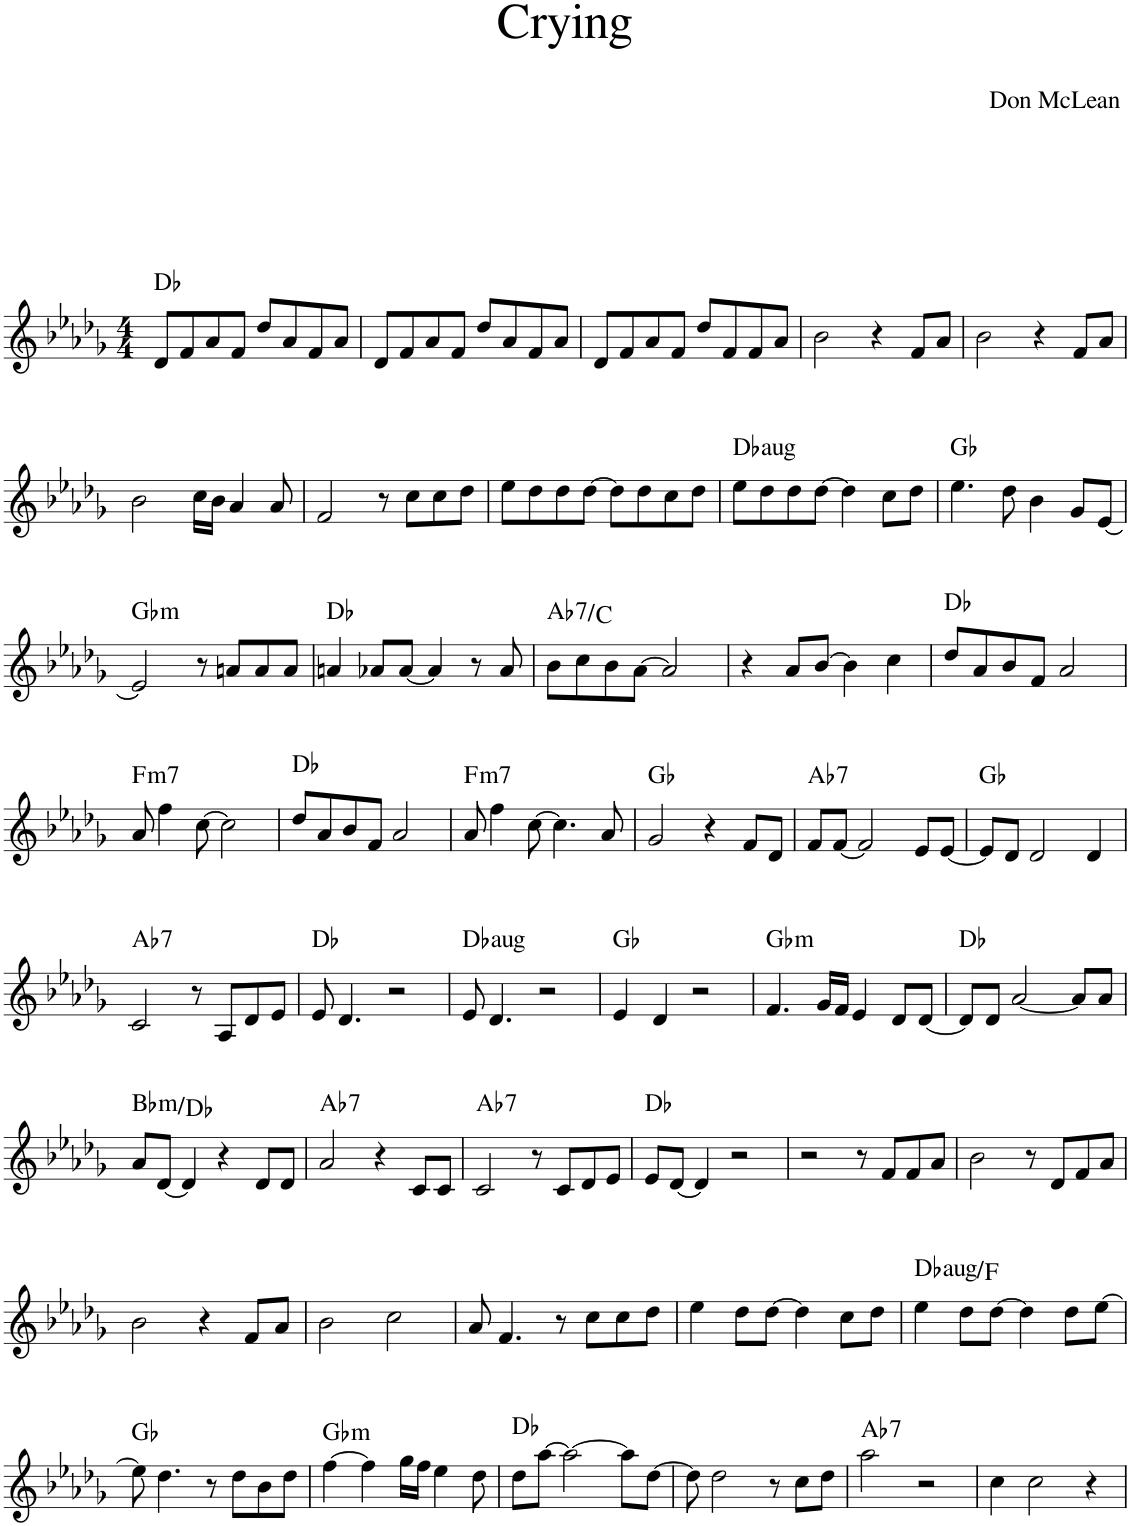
**kern	**harte
*part1	*part1
*staff1	*
*I"Piano	*
*I'Pno.	*
*clefG2	*
*k[b-e-a-d-g-]	*
*M4/4	*
=1	=1
8d-/L	Db:maj
8f/	.
8a-/	.
8f/J	.
8dd-/L	.
8a-/	.
8f/	.
8a-/J	.
=2	=2
8d-/L	.
8f/	.
8a-/	.
8f/J	.
8dd-/L	.
8a-/	.
8f/	.
8a-/J	.
=3	=3
8d-/L	.
8f/	.
8a-/	.
8f/J	.
8dd-/L	.
8f/	.
8f/	.
8a-/J	.
=4	=4
2b-\	.
4r	.
8f/L	.
8a-/J	.
=5	=5
2b-\	.
4r	.
8f/L	.
8a-/J	.
!!LO:LB:g=z
=6	=6
2b-\	.
16cc\LL	.
16b-\JJ	.
4a-/	.
8a-/	.
=7	=7
2f/	.
8r	.
8cc\L	.
8cc\	.
8dd-\J	.
=8	=8
8ee-\L	.
8dd-\	.
8dd-\	.
[8dd-\J	.
8dd-\L]	.
8dd-\	.
8cc\	.
8dd-\J	.
=9	=9
!	!LO:H:kt=aug
8ee-\L	Db:aug
8dd-\	.
8dd-\	.
[8dd-\J	.
4dd-\]	.
8cc\L	.
8dd-\J	.
=10	=10
4.ee-\	Gb:maj
8dd-\	.
4b-\	.
8g-/L	.
[8e-/J	.
!!LO:LB:g=z
=11	=11
!	!LO:H:kt=m
2e-/]	Gb:min
8r	.
8an/L	.
8a/	.
8a/J	.
=12	=12
4an/	Db:maj
8a-X/L	.
[8a-/J	.
4a-/]	.
8r	.
8a-/	.
=13	=13
!	!LO:H:kt=7
8b-\L	Ab:7/3
8cc\	.
8b-\	.
[8a-\J	.
2a-/]	.
=14	=14
4r	.
8a-/L	.
[8b-/J	.
4b-\]	.
4cc\	.
=15	=15
8dd-/L	Db:maj
8a-/	.
8b-/	.
8f/J	.
2a-/	.
!!LO:LB:g=z
=16	=16
!	!LO:H:kt=m7
8a-/	F:min7
4ff\	.
[8cc\	.
2cc\]	.
=17	=17
8dd-/L	Db:maj
8a-/	.
8b-/	.
8f/J	.
2a-/	.
=18	=18
!	!LO:H:kt=m7
8a-/	F:min7
4ff\	.
[8cc\	.
4.cc\]	.
8a-/	.
=19	=19
2g-/	Gb:maj
4r	.
8f/L	.
8d-/J	.
=20	=20
!	!LO:H:kt=7
8f/L	Ab:7
[8f/J	.
2f/]	.
8e-/L	.
[8e-/J	.
=21	=21
8e-/L]	Gb:maj
8d-/J	.
2d-/	.
4d-/	.
!!LO:LB:g=z
=22	=22
!	!LO:H:kt=7
2c/	Ab:7
8r	.
8A-/L	.
8d-/	.
8e-/J	.
=23	=23
8e-/	Db:maj
4.d-/	.
2r	.
=24	=24
!	!LO:H:kt=aug
8e-/	Db:aug
4.d-/	.
2r	.
=25	=25
4e-/	Gb:maj
4d-/	.
2r	.
=26	=26
!	!LO:H:kt=m
4.f/	Gb:min
16g-/LL	.
16f/JJ	.
4e-/	.
8d-/L	.
[8d-/J	.
=27	=27
8d-/L]	Db:maj
8d-/J	.
[2a-/	.
8a-/L]	.
8a-/J	.
!!LO:LB:g=z
=28	=28
!	!LO:H:kt=m
8a-/L	Bb:min/b3
[8d-/J	.
4d-/]	.
4r	.
8d-/L	.
8d-/J	.
=29	=29
!	!LO:H:kt=7
2a-/	Ab:7
4r	.
8c/L	.
8c/J	.
=30	=30
!	!LO:H:kt=7
2c/	Ab:7
8r	.
8c/L	.
8d-/	.
8e-/J	.
=31	=31
8e-/L	Db:maj
[8d-/J	.
4d-/]	.
2r	.
=32	=32
2r	.
8r	.
8f/L	.
8f/	.
8a-/J	.
=33	=33
2b-\	.
8r	.
8d-/L	.
8f/	.
8a-/J	.
!!LO:LB:g=z
=34	=34
2b-\	.
4r	.
8f/L	.
8a-/J	.
=35	=35
2b-\	.
2cc\	.
=36	=36
8a-/	.
4.f/	.
8r	.
8cc\L	.
8cc\	.
8dd-\J	.
=37	=37
4ee-\	.
8dd-\L	.
[8dd-\J	.
4dd-\]	.
8cc\L	.
8dd-\J	.
=38	=38
!	!LO:H:kt=aug
4ee-\	Db:aug/3
8dd-\L	.
[8dd-\J	.
4dd-\]	.
8dd-\L	.
[8ee-\J	.
!!LO:LB:g=z
=39	=39
8ee-\]	Gb:maj
4.dd-\	.
8r	.
8dd-\L	.
8b-\	.
8dd-\J	.
=40	=40
!	!LO:H:kt=m
[4ff\	Gb:min
4ff\]	.
16gg-\LL	.
16ff\JJ	.
4ee-\	.
8dd-\	.
=41	=41
8dd-\L	Db:maj
[8aa-\J	.
2aa-\_	.
8aa-\L]	.
[8dd-\J	.
=42	=42
8dd-\]	.
2dd-\	.
8r	.
8cc\L	.
8dd-\J	.
=43	=43
!	!LO:H:kt=7
2aa-\	Ab:7
2r	.
=44	=44
4cc\	.
2cc\	.
4r	.
=	=
*-	*-
